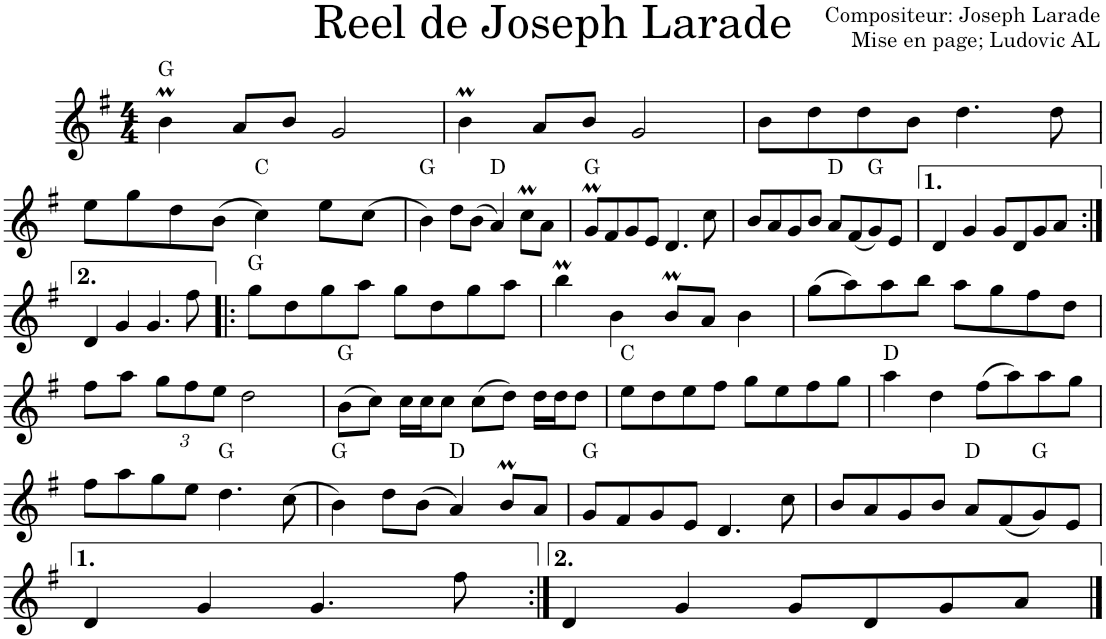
**kern	**harte
*part1	*part1
*staff1	*
*I"Voice	*
*I'V	*
*clefG2	*
*k[f#]	*
*M4/4	*
=1	=1
4bm\	G:maj
8a/L	.
8b/J	.
2g/	.
=2	=2
4bm\	.
8a/L	.
8b/J	.
2g/	.
=3	=3
8b\L	.
8dd\	.
8dd\	.
8b\J	.
4.dd\	.
8dd\	.
!!LO:LB:g=z
=4	=4
8ee\L	.
8gg\	.
8dd\	.
(>8b\J	.
4cc\)	C:maj
8ee\L	.
(8cc\J	.
=5	=5
4b\)	G:maj
8dd\L	.
(>8b\J	.
4a/)	D:maj
8ccM\L	.
8a\J	.
=6	=6
8gM/L	G:maj
8f#/	.
8g/	.
8e/J	.
4.d/	.
8cc\	.
=7	=7
8b/L	.
8a/	.
8g/	.
8b/J	.
8a/L	D:maj
(<8f#/	.
8g/)	G:maj
8e/J	.
=8	=8
4d/	.
4g/	.
8g/L	.
8d/	.
8g/	.
8a/J	.
!!LO:LB:g=z
=9:|!	=9:|!
4d/	.
4g/	.
4.g/	.
8ff#\	.
=10!|:	=10!|:
8gg\L	G:maj
8dd\	.
8gg\	.
8aa\J	.
8gg\L	.
8dd\	.
8gg\	.
8aa\J	.
=11	=11
4bbm\	.
4b\	.
8bm/L	.
8a/J	.
4b\	.
=12	=12
(>8gg\L	.
8aa\)	.
8aa\	.
8bb\J	.
8aa\L	.
8gg\	.
8ff#\	.
8dd\J	.
!!LO:LB:g=z
=13	=13
8ff#\L	.
8aa\J	.
*Xbrackettup	*
12gg\L	.
12ff#\	.
12ee\J	.
2dd\	.
=14	=14
(>8b\L	G:maj
8cc\J)	.
16cc\LL	.
16cc\J	.
8cc\J	.
(>8cc\L	.
8dd\J)	.
16dd\LL	.
16dd\J	.
8dd\J	.
=15	=15
8ee\L	C:maj
8dd\	.
8ee\	.
8ff#\J	.
8gg\L	.
8ee\	.
8ff#\	.
8gg\J	.
=16	=16
4aa\	D:maj
4dd\	.
(>8ff#\L	.
8aa\)	.
8aa\	.
8gg\J	.
!!LO:LB:g=z
=17	=17
8ff#\L	.
8aa\	.
8gg\	.
8ee\J	.
4.dd\	G:maj
(8cc\	.
=18	=18
4b\)	G:maj
8dd\L	.
(8b\J	.
4a/)	D:maj
8bm/L	.
8a/J	.
=19	=19
8g/L	G:maj
8f#/	.
8g/	.
8e/J	.
4.d/	.
8cc\	.
=20	=20
8b/L	.
8a/	.
8g/	.
8b/J	.
8a/L	D:maj
(<8f#/	.
8g/)	G:maj
8e/J	.
!!LO:LB:g=z
=21	=21
4d/	.
4g/	.
4.g/	.
8ff#\	.
=22:|!	=22:|!
4d/	.
4g/	.
8g/L	.
8d/	.
8g/	.
8a/J	.
==	==
*-	*-
